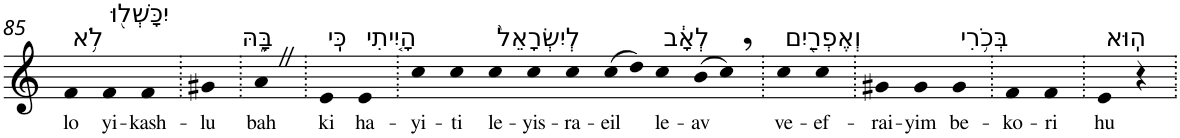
**kern	**text
*part1	*part1
*staff1	*staff1
*I"Piano	*
*I'Pno	*
!!LO:PB:g=z
*clefG2	*
*k[]	*
=85	=85
!LO:TX:a:t=לֹ֥א	!
!	!LO:LY:b
4f	lo
!LO:TX:a:t=יִכָּשְׁל֖וּ	!
!	!LO:LY:b
4f	yi-
!	!LO:LY:b
4f	-kash-
=86.	=86.
!	!LO:LY:b
4g#X	-lu
=87.	=87.
!LO:TX:a:t=בָּ֑הּ	!
!	!LO:LY:b
4aZ	bah
=88.	=88.
!LO:TX:a:t=כִּֽי	!
!	!LO:LY:b
4e	ki
!LO:TX:a:t=הָיִ֤יתִי	!
!	!LO:LY:b
4e	ha-
=89.	=89.
!	!LO:LY:b
4cc	-yi-
!	!LO:LY:b
4cc	-ti
!LO:TX:a:t=לְיִשְׂרָאֵל֙	!
!	!LO:LY:b
4cc	le-
!	!LO:LY:b
4cc	-yis-
!	!LO:LY:b
4cc	-ra-
!	!LO:LY:b
(>8cc	-eil
8dd)	.
!LO:TX:a:t=לְאָ֔ב	!
!	!LO:LY:b
4cc	le-
!	!LO:LY:b
(>8b	-av
8cc,)	.
=90.	=90.
!LO:TX:a:t=וְאֶפְרַ֖יִם	!
!	!LO:LY:b
4cc	ve-
!	!LO:LY:b
4cc	-ef-
=91.	=91.
!	!LO:LY:b
4g#X	-rai-
!	!LO:LY:b
4g#	-yim
!LO:TX:a:t=בְּכֹ֥רִי	!
!	!LO:LY:b
4g#	be-
=92.	=92.
!	!LO:LY:b
4f	-ko-
!	!LO:LY:b
4f	-ri
=93.	=93.
!LO:TX:a:t=הֽוּא	!
!	!LO:LY:b
4e	hu
4r	.
=.	=.
*-	*-
